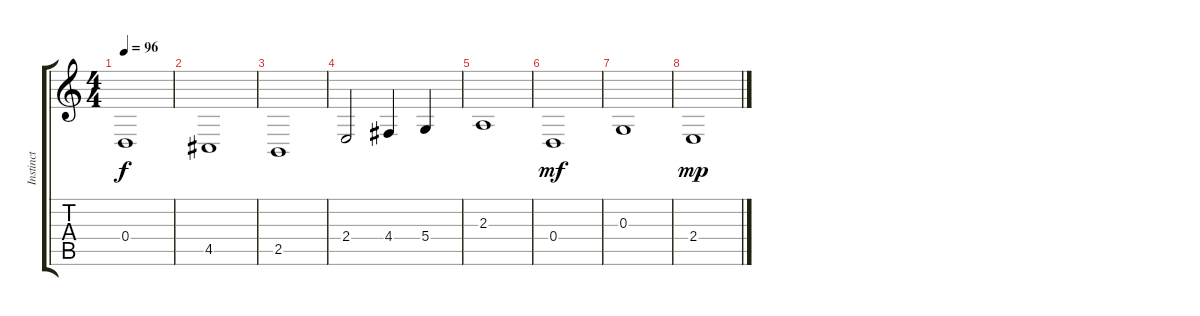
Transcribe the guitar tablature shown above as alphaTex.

\track ("Instinct" "Instinct") {instrument viola}
\staff {score tabs}
\tuning (E4 B3 G3 D3 A2 E2) {hide}
\ts (4 4)
\tempo 96
\clef g2
\ks c
0.4.1{dy f} |
4.5.1 |
2.5.1 |
2.4.2 4.4.4 5.4.4 |
2.3.1 |
0.4.1{dy mf} |
0.3.1 |
2.4.1{dy mp}
